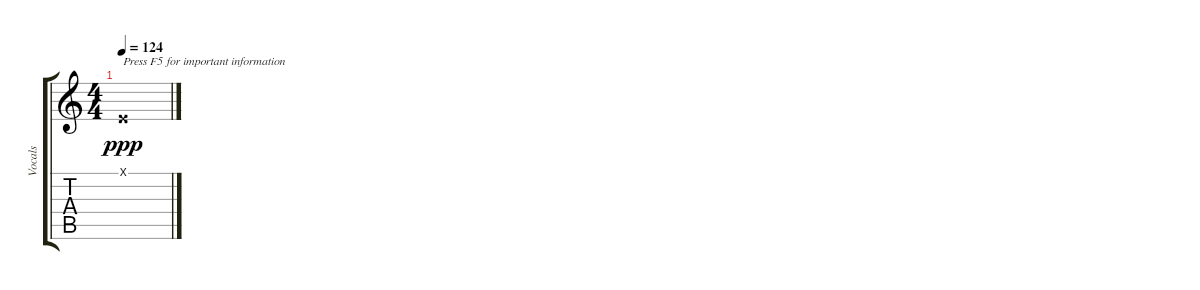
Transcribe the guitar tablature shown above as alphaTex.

\track ("Vocals" "Vocals") {instrument trumpet}
\staff {score tabs}
\tuning (E4 B3 G3 D3 A2 E2) {hide}
\ts (4 4)
\tempo 124
\clef g2
\ks c
0.1{x}.1{txt "Press F5 for important information" dy ppp instrument trumpet}
